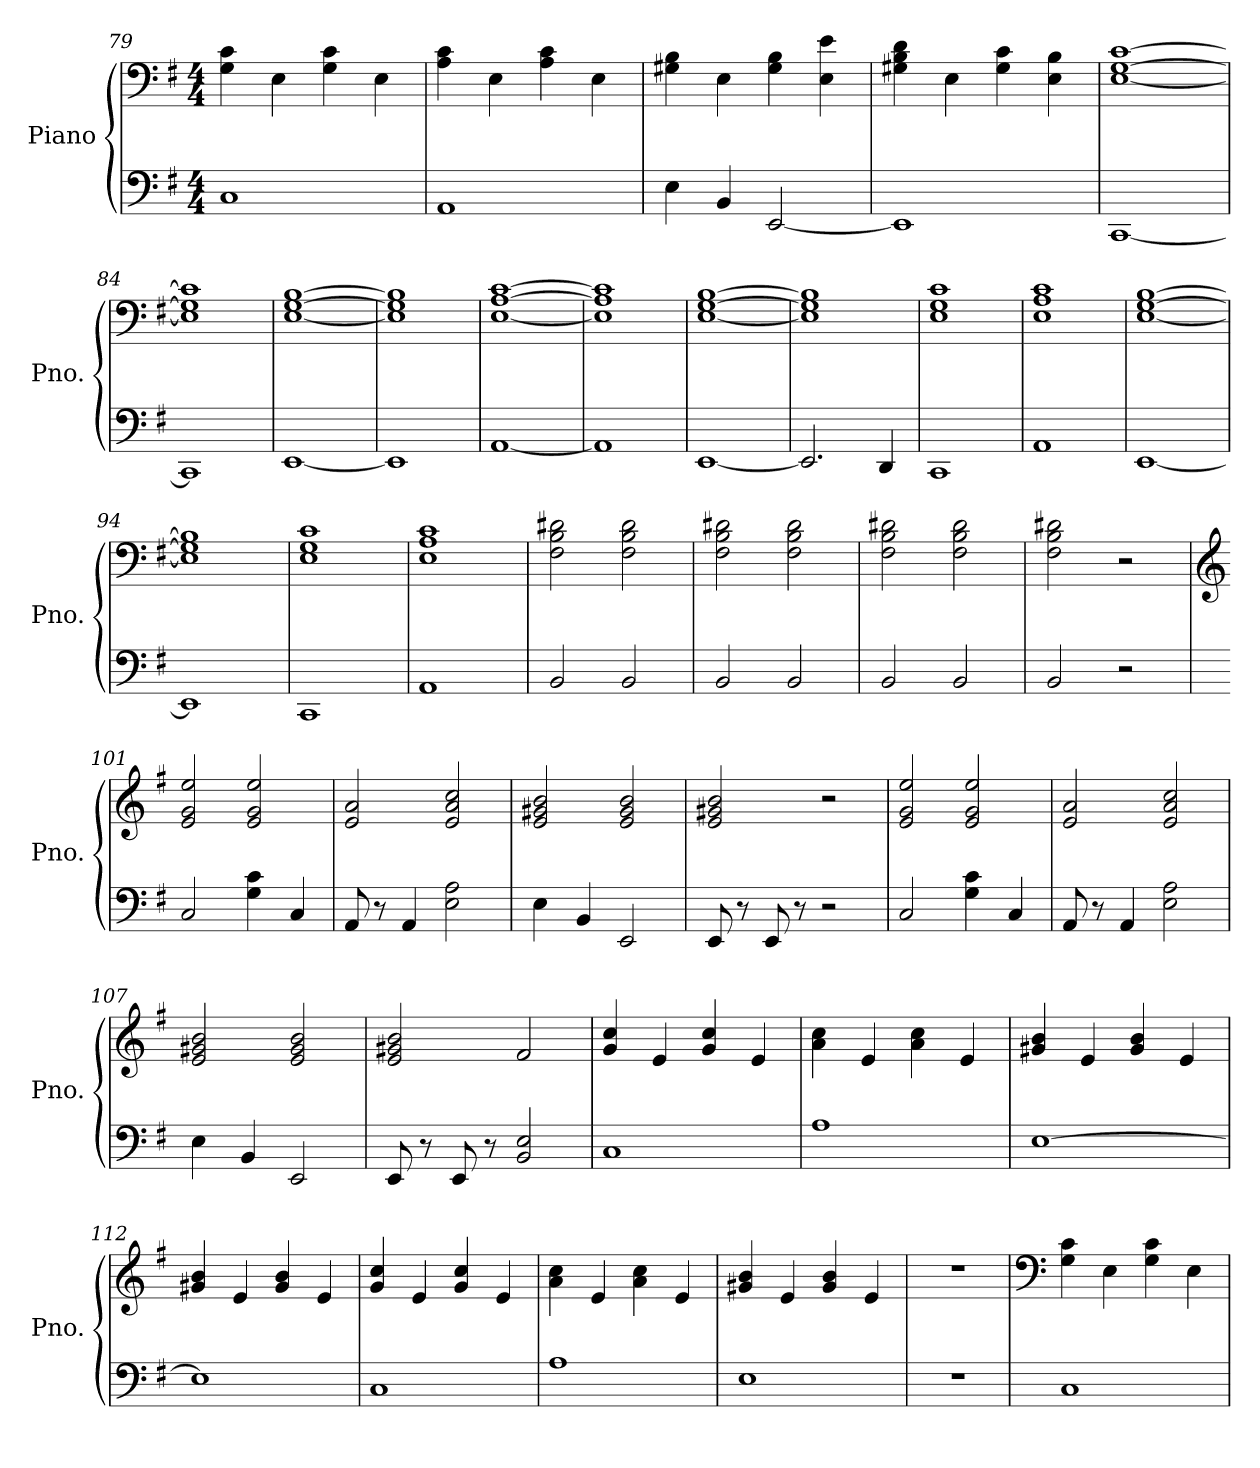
**kern	**kern
*part1	*part1
*staff2	*staff1
*I"Piano	*
*I'Pno.	*
!!LO:LB:g=z
*clefF4	*clefF4
*k[f#]	*k[f#]
*M4/4	*M4/4
=79	=79
1C	4G\ 4c\
.	4E\
.	4G\ 4c\
.	4E\
=80	=80
1AA	4A\ 4c\
.	4E\
.	4A\ 4c\
.	4E\
=81	=81
4E\	4G#X\ 4B\
4BB/	4E\
[2EE/	4G#\ 4B\
.	4E\ 4e\
=82	=82
1EE]	4G#X\ 4B\ 4d\
.	4E\
.	4G#\ 4c\
.	4E\ 4B\
=83	=83
[1CC	[1E [1G [1c
=84	=84
1CC]	1E] 1G] 1c]
=85	=85
[1EE	[1E [1G [1B
=86	=86
1EE]	1E] 1G] 1B]
=87	=87
[1AA	[1E [1A [1c
=88	=88
1AA]	1E] 1A] 1c]
=89	=89
[1EE	[1E [1G [1B
=90	=90
2.EE/]	1E] 1G] 1B]
4DD/	.
=91	=91
1CC	1E 1G 1c
!!LO:PB:g=z
=92	=92
1AA	1E 1A 1c
=93	=93
[1EE	[1E [1G [1B
=94	=94
1EE]	1E] 1G] 1B]
=95	=95
1CC	1E 1G 1c
=96	=96
1AA	1E 1A 1c
=97	=97
2BB/	2F#\ 2B\ 2d#X\
2BB/	2F#\ 2B\ 2d#\
=98	=98
2BB/	2F#\ 2B\ 2d#X\
2BB/	2F#\ 2B\ 2d#\
=99	=99
2BB/	2F#\ 2B\ 2d#X\
2BB/	2F#\ 2B\ 2d#\
=100	=100
2BB/	2F#\ 2B\ 2d#X\
2r	2r
=101	=101
*	*clefG2
2C/	2e/ 2g/ 2ee/
4G\ 4c\	2e/ 2g/ 2ee/
4C/	.
=102	=102
8AA/	2e/ 2a/
8r	.
4AA/	.
2E\ 2A\	2e/ 2a/ 2cc/
=103	=103
4E\	2e/ 2g#X/ 2b/
4BB/	.
2EE/	2e/ 2g#/ 2b/
!!LO:LB:g=z
=104	=104
8EE/	2e/ 2g#X/ 2b/
8r	.
8EE/	.
8r	.
2r	2r
=105	=105
2C/	2e/ 2g/ 2ee/
4G\ 4c\	2e/ 2g/ 2ee/
4C/	.
=106	=106
8AA/	2e/ 2a/
8r	.
4AA/	.
2E\ 2A\	2e/ 2a/ 2cc/
=107	=107
4E\	2e/ 2g#X/ 2b/
4BB/	.
2EE/	2e/ 2g#/ 2b/
=108	=108
8EE/	2e/ 2g#X/ 2b/
8r	.
8EE/	.
8r	.
2BB/ 2E/	2f#/
=109	=109
1C	4g/ 4cc/
.	4e/
.	4g/ 4cc/
.	4e/
=110	=110
1A	4a\ 4cc\
.	4e/
.	4a\ 4cc\
.	4e/
=111	=111
[1E	4g#X/ 4b/
.	4e/
.	4g#/ 4b/
.	4e/
!!LO:LB:g=z
=112	=112
1E]	4g#X/ 4b/
.	4e/
.	4g#/ 4b/
.	4e/
=113	=113
1C	4g/ 4cc/
.	4e/
.	4g/ 4cc/
.	4e/
=114	=114
1A	4a\ 4cc\
.	4e/
.	4a\ 4cc\
.	4e/
=115	=115
1E	4g#X/ 4b/
.	4e/
.	4g#/ 4b/
.	4e/
=116	=116
1r	1r
=117	=117
*	*clefF4
1C	4G\ 4c\
.	4E\
.	4G\ 4c\
.	4E\
=	=
*-	*-
